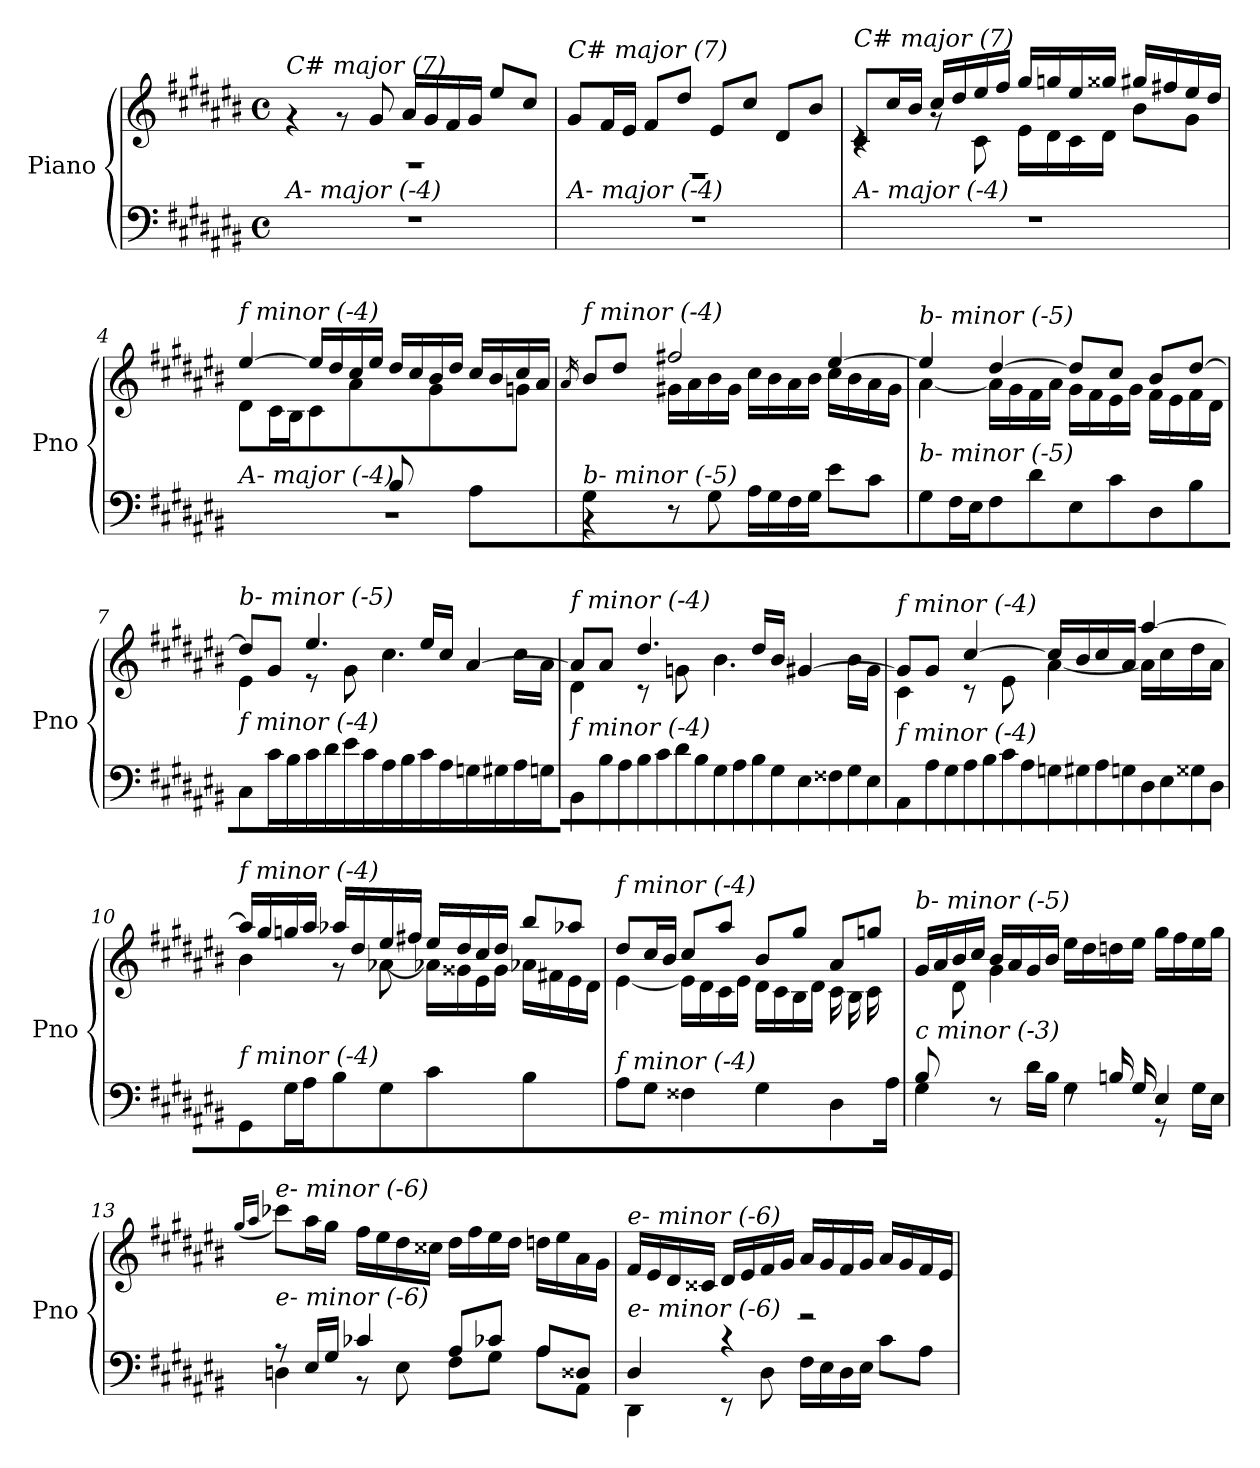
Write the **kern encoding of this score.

**kern	**kern
*part1	*part1
*staff2	*staff1
*I"Piano	*
*I'Pno	*
*clefF4	*clefG2
*k[f#c#g#d#a#e#b#]	*k[f#c#g#d#a#e#b#]
*M4/4	*M4/4
*met(c)	*met(c)
=1	=1
*	*^
!	!LO:TX:i:t=C# major (7)	!
!LO:TX:i:t=A- major (-4)	!	!
1r	1rF	4rg
.	.	8rg
.	.	8g#/
.	.	16a#/LL
.	.	16g#/
.	.	16f#/
.	.	16g#/JJ
.	.	8ee#/L
.	.	8cc#/J
=2	=2	=2
!	!LO:TX:i:t=C# major (7)	!
!LO:TX:i:t=A- major (-4)	!	!
1r	1rD	8g#/L
.	.	16f#/L
.	.	16e#/JJ
.	.	8f#/L
.	.	8dd#/J
.	.	8e#/L
.	.	8cc#/J
.	.	8d#/L
.	.	8b#/J
=3	=3	=3
!	!LO:TX:i:t=C# major (7)	!
!LO:TX:i:t=A- major (-4)	!	!
1r	8c#/L	4rc
.	16cc#/L	.
.	16b#/JJ	.
.	16cc#/LL	8rg
.	16dd#/	.
.	16ee#/	8c#\
.	16ff#/JJ	.
.	16gg#/LL	16e#\LL
.	16ggni/	16d#\
.	16ee#/	16c#\
.	16gg##i/JJ	16d#\JJ
.	16gg#/LL	8b#\L
.	16ff#X/	.
.	16ee#/	8g#\J
.	16dd#/JJ	.
!!LO:LB:g=z	!!
=4	=4	=4
*^	*	*
!	!	!LO:TX:i:t=f minor (-4)	!
!LO:TX:i:t=A- major (-4)	!	!	!
2ryy	1r	[4ee#/	8d#\L
.	.	.	16c#\L
.	.	.	16B#\JJ
.	.	16ee#/LL]	8c#\L
.	.	16dd#/	.
.	.	16cc#/	8a#\J
.	.	16ee#/JJ	.
8B#/L	.	16dd#/LL	8ryy
.	.	16cc#/	.
8ryy	.	16b#/	8g#\J
.	.	16dd#/JJ	.
8A#/L	.	16cc#/LL	8ryy
.	.	16b#/	.
8ryy	.	16cc#/	8gni\J
.	.	16a#/JJ	.
=5	=5	=5	=5
.	.	16qa#/	.
!	!	!LO:TX:i:t=f minor (-4)	!
!LO:TX:i:t=b- minor (-5)	!	!	!
8G#/L	4rBB	8b#/L	8ryy
2..ryy	.	8dd#/J	16g#\L
.	.	.	16gni\JJ
.	8r	2ff#X/	16g#\LL
.	.	.	16a#\
.	8G#\	.	16b#\
.	.	.	16g#\JJ
.	16A#\LL	.	16cc#\LL
.	16G#\	.	16b#\
.	16F#\	.	16a#\
.	16G#\JJ	.	16b#\JJ
.	8e#\L	[4ee#/	16cc#\LL
.	.	.	16b#\
.	8c#\J	.	16a#\
.	.	.	16g#\JJ
*v	*v	*	*
=6	=6	=6
!	!LO:TX:i:t=b- minor (-5)	!
!LO:TX:i:t=b- minor (-5)	!	!
8G#\L	4ee#/]	[4a#\
16F#\L	.	.
16E#\JJ	.	.
8F#\L	[4dd#/	16a#\LL]
.	.	16g#\
8d#\J	.	16f#\
.	.	16a#\JJ
8E#\L	8dd#/L]	16g#\LL
.	.	16f#\
8c#\J	8cc#/J	16e#\
.	.	16g#\JJ
8D#\L	8b#/L	16f#\LL
.	.	16e#\
8B#\J	[8dd#/J	16f#\
.	.	16d#\JJ
!!LO:LB:g=z	!!
=7	=7	=7
!	!LO:TX:i:t=b- minor (-5)	!
!LO:TX:i:t=f minor (-4)	!	!
8C#\L	8dd#/L]	4e#\
16c#\L	8g#/J	.
16B#\JJ	.	.
16c#\LL	4.ee#/	8r
16d#\	.	.
16e#\	.	8g#\
16c#\JJ	.	.
16A#\LL	.	4.cc#\
16B#\	.	.
16c#\	16ee#/LL	.
16A#\JJ	16cc#/JJ	.
16Gni\LL	[4a#/	.
16G#\	.	.
16A#\	.	16cc#\LL
16Gni\JJ	.	16a#\JJ
=8	=8	=8
!	!LO:TX:i:t=f minor (-4)	!
!LO:TX:i:t=f minor (-4)	!	!
8BB#\L	8a#/L]	4d#\
16B#\L	8a#/J	.
16A#\JJ	.	.
16B#\LL	4.dd#/	8r
16c#\	.	.
16d#\	.	8gni\
16B#\JJ	.	.
16G#\LL	.	4.b#\
16A#\	.	.
16B#\	16dd#/LL	.
16G#\JJ	16b#/JJ	.
16E#\LL	[4g#/	.
16F##Xj\	.	.
16G#\	.	16b#\LL
16E#\JJ	.	16g#\JJ
=9	=9	=9
!	!LO:TX:i:t=f minor (-4)	!
!LO:TX:i:t=f minor (-4)	!	!
8AA#\L	8g#/L]	4c#\
16A#\L	8g#/J	.
16G#\JJ	.	.
16A#\LL	[4cc#/	8r
16B#\	.	.
16c#\	.	8e#\
16A#\JJ	.	.
16Gni\LL	16cc#/LL]	[4a#\
16G#\	16b#/	.
16A#\	16cc#/	.
16Gni\JJ	16a#/JJ	.
16D#\LL	[4aa#/	16a#\LL]
16E#\	.	16cc#\
16G##Xi\	.	16dd#\
16D#\JJ	.	16a#\JJ
!!LO:LB:g=z	!!
=10	=10	=10
!	!LO:TX:i:t=f minor (-4)	!
!LO:TX:i:t=f minor (-4)	!	!
8GG#\L	16aa#/LL]	4b#\
.	16gg#/	.
16G#\L	16ggni/	.
16A#\JJ	16aa#/JJ	.
8B#\L	16aa-Xi/LL	8r
.	16dd#/	.
8G#\J	16ee#/	[8a-Xi\
.	16ff#X/JJ	.
4c#\	16ee#/LL	16a-Xi\LL]
.	16dd#/	16g##Xi\
.	16cc#/	16e#\
.	16dd#/JJ	16g##i\JJ
4B#\	8bb#/L	16a-Xi\LL
.	.	16f#X\
.	8aa-Xi/J	16e#\
.	.	16d#\JJ
=11	=11	=11
*^	*	*
!	!	!LO:TX:i:t=f minor (-4)	!
!LO:TX:i:t=f minor (-4)	!	!	!
2...ryy	8A#\L	8dd#/L	[4e#\
.	8G#\J	16cc#/L	.
.	.	16b#/JJ	.
.	4F##Xj\	8cc#/L	16e#\LL]
.	.	.	16d#\
.	.	8aa#/J	16c#\
.	.	.	16e#\JJ
.	4G#\	8b#/L	16d#\LL
.	.	.	16c#\
.	.	8gg#/J	16B#\
.	.	.	16d#\JJ
.	4D#\	8a#/L	16c#\LL
.	.	.	16B#\
.	.	8ggni/J	16c#\
16A#/JJ	.	.	16ryy
=12	=12	=12	=12
!	!	!LO:TX:i:t=b- minor (-5)	!
!LO:TX:i:t=c minor (-3)	!	!	!
8B#/L	4G#\	16g#/LL	8ryy
.	.	16a#/	.
4.ryy	.	16b#/	8d#\J
.	.	16cc#/JJ	.
.	8r	16b#/LL	4g#\
.	.	16a#/	.
.	16d#\LL	16g#/	.
.	16B#\JJ	16b#/JJ	.
8rF	4G#\	16ee#\LL	2ryy
.	.	16dd#\	.
16Bn/LL	.	16ddni\	.
16G#/JJ	.	16ee#\JJ	.
4E#/	8r	16gg#\LL	.
.	.	16ff#\	.
.	16G#\LL	16ee#\	.
.	16E#\JJ	16gg#\JJ	.
*	*	*v	*v
!!LO:LB:g=z
=13	=13	=13
.	.	(16qgg#/LL
.	.	16qaa#/JJ
!	!	!LO:TX:i:t=e- minor (-6)
!LO:TX:i:t=e- minor (-6)	!	!
8r	4Dni\	8ccc-Xi\L)
16E#/LL	.	16aa#\L
16G#/JJ	.	16gg#\JJ
4c-Xi/	8r	16ff#\LL
.	.	16ee#\
.	8E#\	16dd#\
.	.	16cc##Xj\JJ
8A#/L	8F#\L	16dd#\LL
.	.	16ff#\
8c-Xi/J	8G#\J	16ee#\
.	.	16dd#\JJ
8A#/L	8A#\L	16ddni\LL
.	.	16ee#\
8D##Xi/J	8AA#\J	16a#\
.	.	16g#\JJ
=14	=14	=14
!	!	!LO:TX:i:t=e- minor (-6)
!LO:TX:i:t=e- minor (-6)	!	!
4D#/	4DD#\	16f#/LL
.	.	16e#/
.	.	16d#/
.	.	16c##Xj/JJ
4r	8r	16d#/LL
.	.	16e#/
.	8D#\	16f#/
.	.	16g#/JJ
2r	16F#\LL	16a#/LL
.	16E#\	16g#/
.	16D#\	16f#/
.	16E#\JJ	16g#/JJ
.	8c#\L	16a#/LL
.	.	16g#/
.	8A#\J	16f#/
.	.	16e#/JJ
*v	*v	*
=	=
*-	*-
